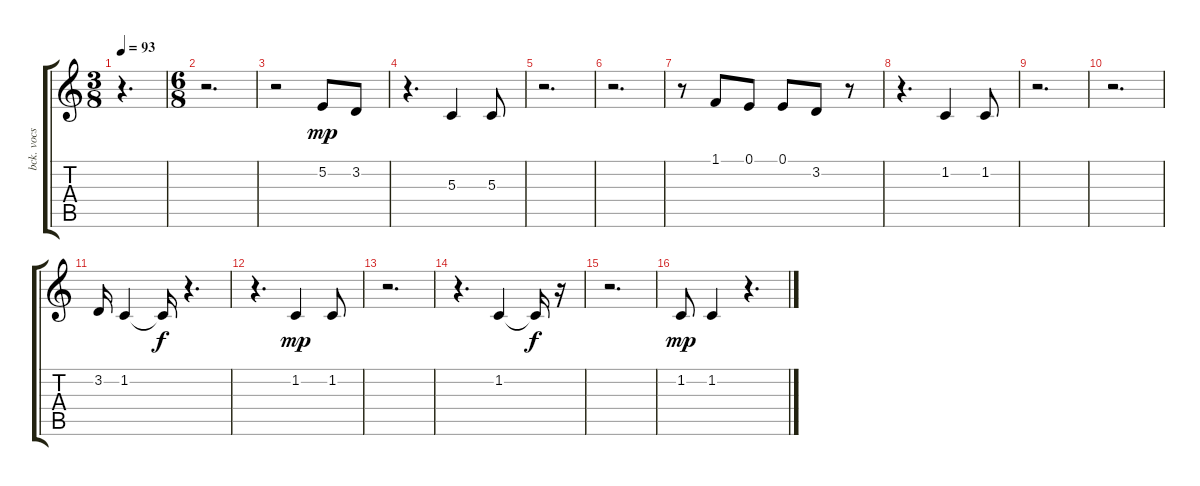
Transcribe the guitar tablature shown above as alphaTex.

\track ("bck. vocs" "bck. vocs") {instrument stringensemble1}
\staff {score tabs}
\tuning (E4 B3 G3 D3 A2 E2) {hide}
\ts (3 8)
\tempo 93
\clef g2
\ks c
r.4{d dy mp} |
\ts (6 8)
r.2{d} |
r.2 5.2.8 3.2.8 |
r.4{d} 5.3.4 5.3.8 |
r.2{d} |
r.2{d} |
r.8 1.1.8 0.1.8 0.1.8 3.2.8 r.8 |
r.4{d} 1.2.4 1.2.8 |
r.2{d} |
r.2{d} |
3.2.16 1.2.4 1.2{t}.16{dy f} r.4{d} |
r.4{d} 1.2.4{dy mp} 1.2.8 |
r.2{d} |
r.4{d} 1.2.4 1.2{t}.16{dy f} r.16 |
r.2{d} |
1.2.8{dy mp} 1.2.4 r.4{d}
